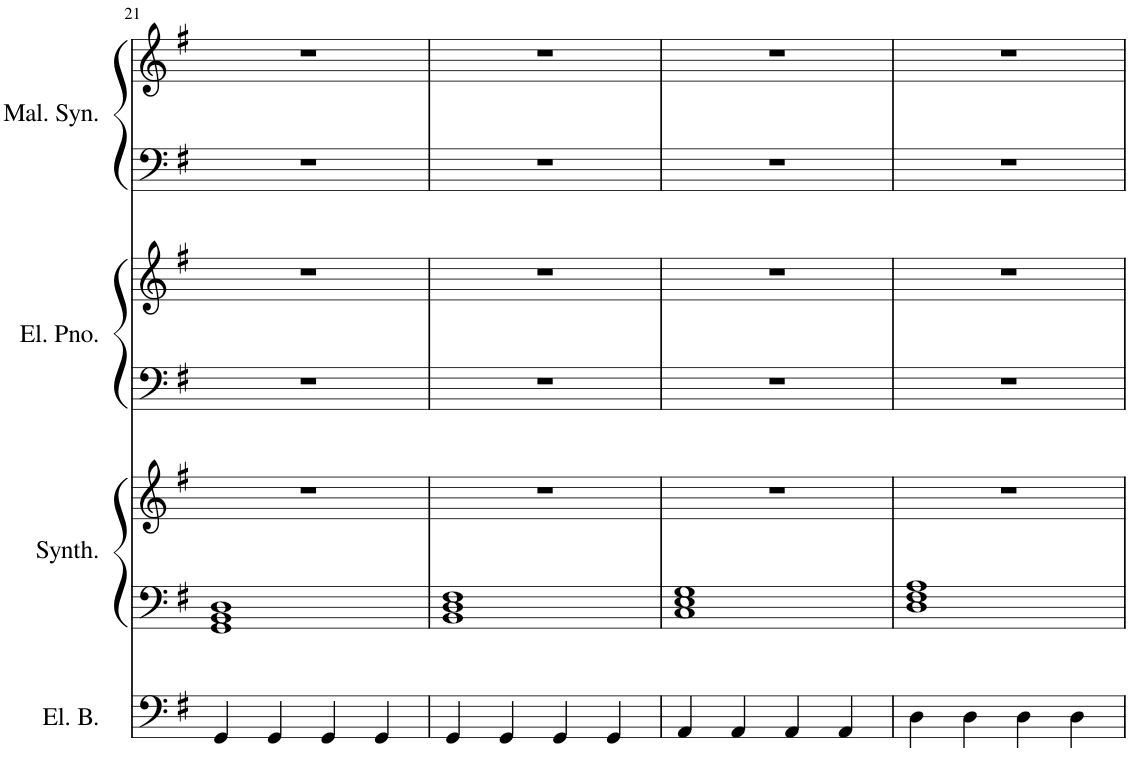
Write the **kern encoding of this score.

**kern	**kern	**kern	**kern	**kern	**kern	**kern
*part4	*part3	*part3	*part2	*part2	*part1	*part1
*staff7	*staff6	*staff5	*staff4	*staff3	*staff2	*staff1
*I"エレキベース	*I"メタリック シンセサイザー	*	*I"エレクトリックピアノ	*	*I"マレット シンセサイザー	*
!!LO:PB:g=z
*clefF4	*clefF4	*clefG2	*clefF4	*clefG2	*clefF4	*clefG2
*Trd7c12	*	*	*	*	*	*
*k[f#]	*k[f#]	*k[f#]	*k[f#]	*k[f#]	*k[f#]	*k[f#]
*M4/4	*M4/4	*M4/4	*M4/4	*M4/4	*M4/4	*M4/4
=21	=21	=21	=21	=21	=21	=21
4GG/	1GG 1BB 1D	1r	1r	1r	1r	1r
4GG/	.	.	.	.	.	.
4GG/	.	.	.	.	.	.
4GG/	.	.	.	.	.	.
=22	=22	=22	=22	=22	=22	=22
4GG/	1BB 1D 1F#	1r	1r	1r	1r	1r
4GG/	.	.	.	.	.	.
4GG/	.	.	.	.	.	.
4GG/	.	.	.	.	.	.
=23	=23	=23	=23	=23	=23	=23
4AA/	1C 1E 1G	1r	1r	1r	1r	1r
4AA/	.	.	.	.	.	.
4AA/	.	.	.	.	.	.
4AA/	.	.	.	.	.	.
=24	=24	=24	=24	=24	=24	=24
4D\	1D 1F# 1A	1r	1r	1r	1r	1r
4D\	.	.	.	.	.	.
4D\	.	.	.	.	.	.
4D\	.	.	.	.	.	.
=	=	=	=	=	=	=
*-	*-	*-	*-	*-	*-	*-
